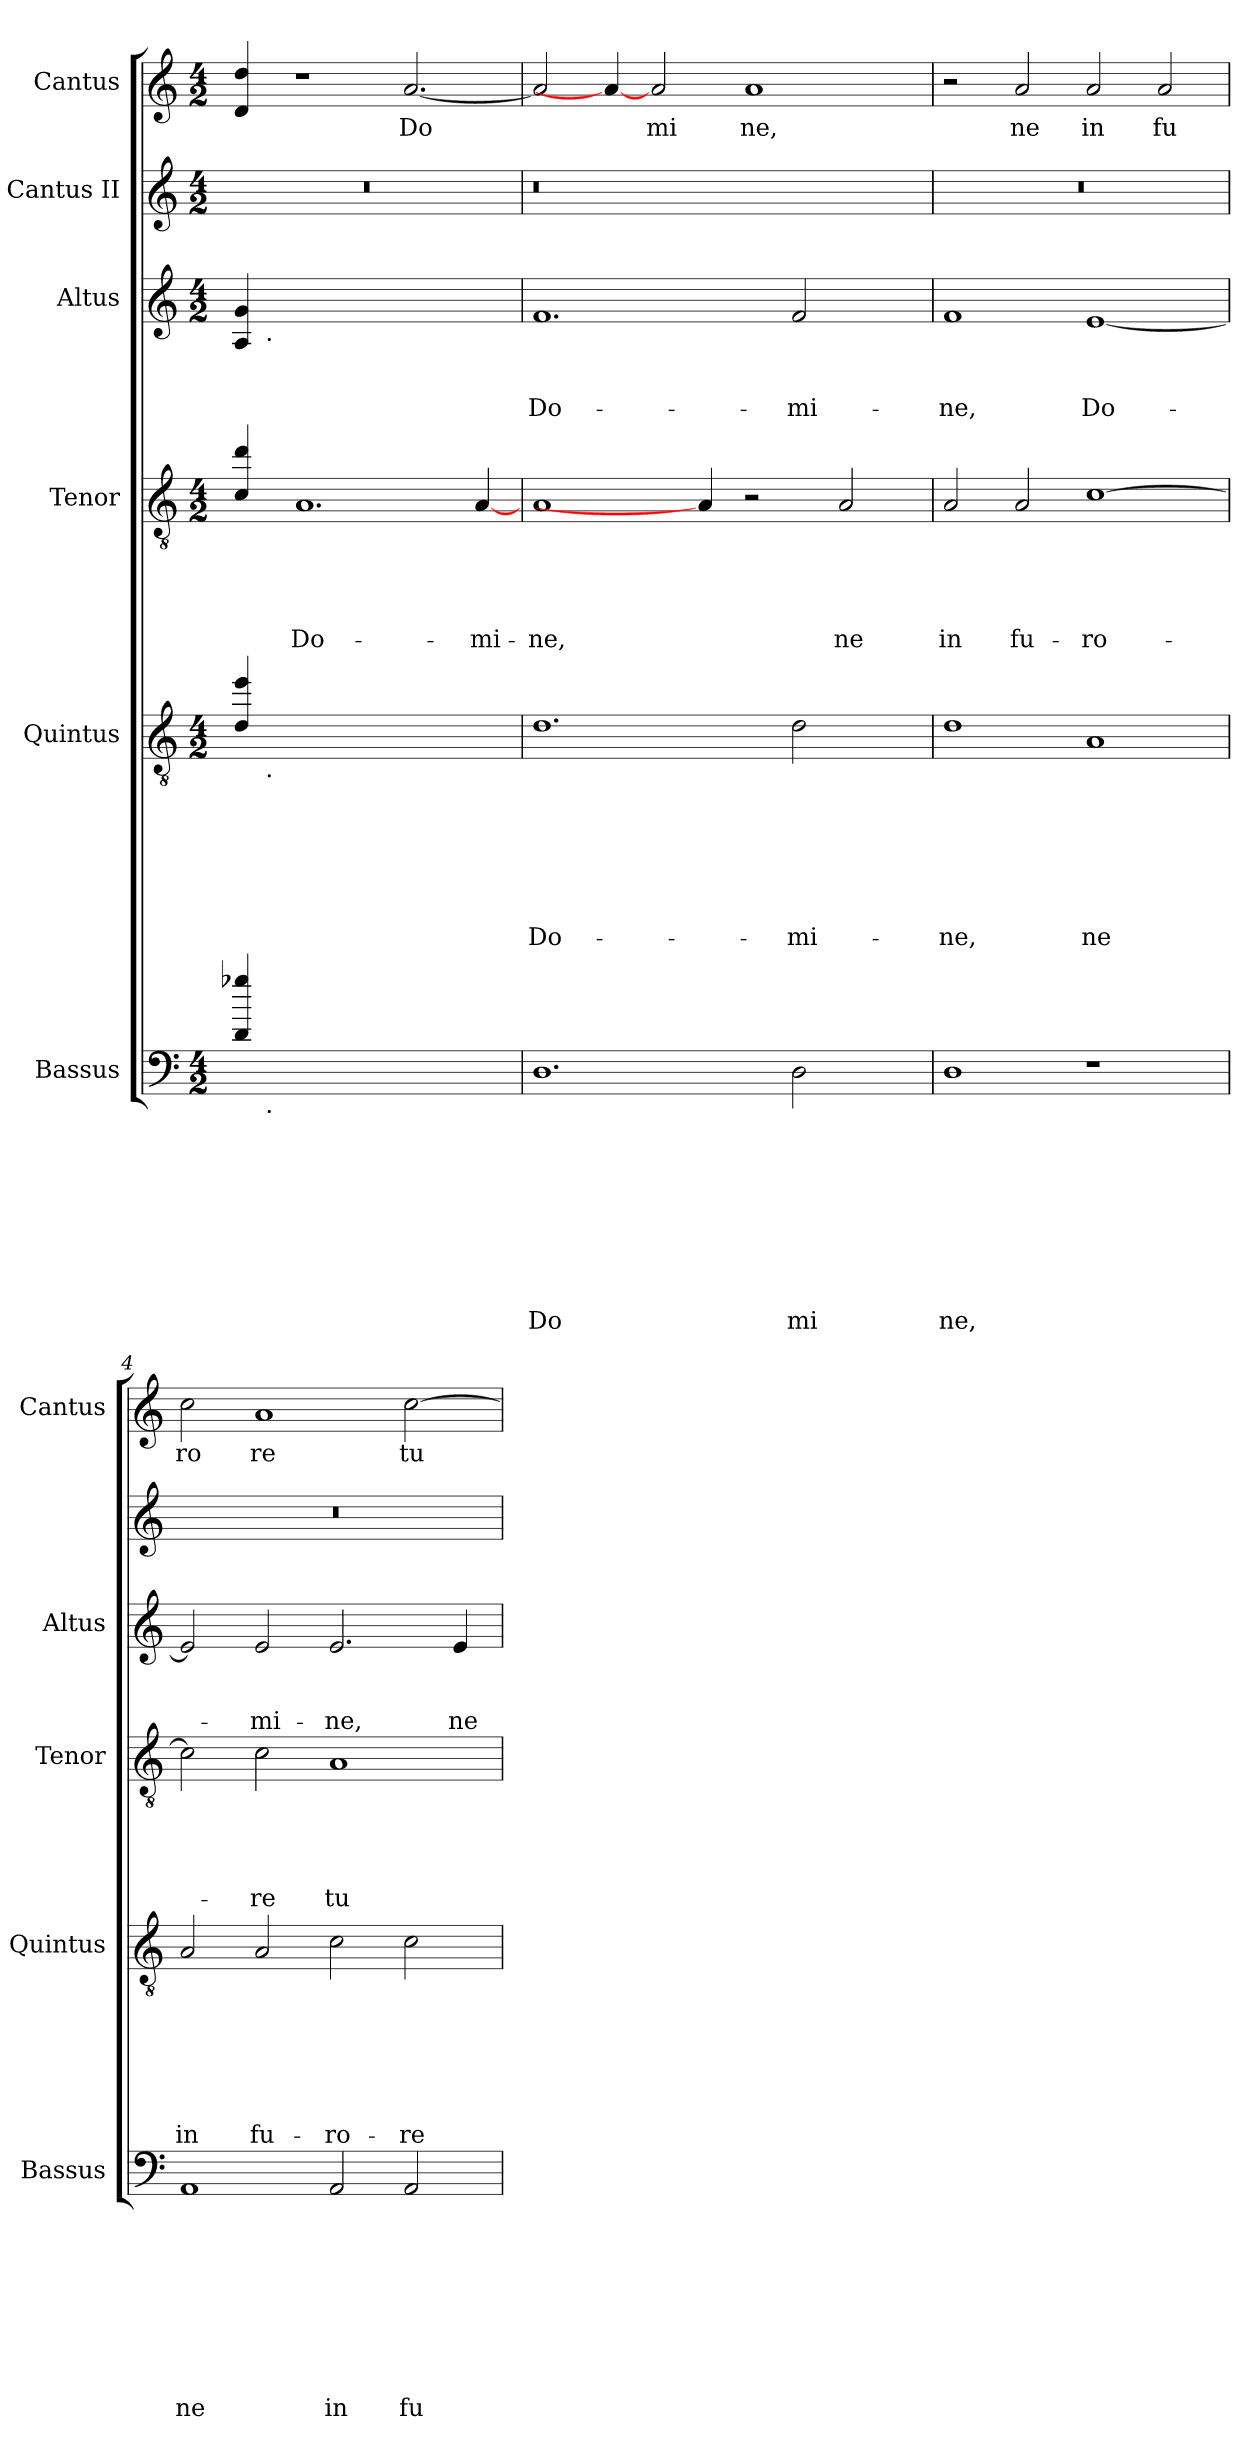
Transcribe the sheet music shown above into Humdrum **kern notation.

**kern	**text	**text	**text	**text	**text	**text	**text	**text	**text	**kern	**text	**text	**text	**text	**text	**text	**text	**kern	**text	**text	**text	**text	**text	**kern	**text	**text	**text	**kern	**kern	**text
*part6	*part6	*part6	*part6	*part6	*part6	*part6	*part6	*part6	*part6	*part5	*part5	*part5	*part5	*part5	*part5	*part5	*part5	*part4	*part4	*part4	*part4	*part4	*part4	*part3	*part3	*part3	*part3	*part2	*part1	*part1
*staff6	*staff6	*staff6	*staff6	*staff6	*staff6	*staff6	*staff6	*staff6	*staff6	*staff5	*staff5	*staff5	*staff5	*staff5	*staff5	*staff5	*staff5	*staff4	*staff4	*staff4	*staff4	*staff4	*staff4	*staff3	*staff3	*staff3	*staff3	*staff2	*staff1	*staff1
*I"Bassus	*	*	*	*	*	*	*	*	*	*I"Quintus	*	*	*	*	*	*	*	*I"Tenor	*	*	*	*	*	*I"Altus	*	*	*	*I"Cantus II	*I"Cantus	*
*I'Bassus	*	*	*	*	*	*	*	*	*	*I'Quintus	*	*	*	*	*	*	*	*I'Tenor	*	*	*	*	*	*I'Altus	*	*	*	*	*I'Cantus	*
*clefF4	*	*	*	*	*	*	*	*	*	*clefGv2	*	*	*	*	*	*	*	*clefGv2	*	*	*	*	*	*clefG2	*	*	*	*clefG2	*clefG2	*
*k[]	*	*	*	*	*	*	*	*	*	*k[]	*	*	*	*	*	*	*	*k[]	*	*	*	*	*	*k[]	*	*	*	*k[]	*k[]	*
*C:	*	*	*	*	*	*	*	*	*	*C:	*	*	*	*	*	*	*	*C:	*	*	*	*	*	*C:	*	*	*	*C:	*C:	*
*M4/2	*	*	*	*	*	*	*	*	*	*M4/2	*	*	*	*	*	*	*	*M4/2	*	*	*	*	*	*M4/2	*	*	*	*M4/2	*M4/2	*
=1	=1	=1	=1	=1	=1	=1	=1	=1	=1	=1	=1	=1	=1	=1	=1	=1	=1	=1	=1	=1	=1	=1	=1	=1	=1	=1	=1	=1	=1	=1
*^	*	*	*	*	*	*	*	*	*	*^	*	*	*	*	*	*	*	*	*	*	*	*	*	*^	*	*	*	*	*	*
4d/ 4gg-X/	8ryy	.	.	.	.	.	.	.	.	.	4d/ 4ee/	8ryy	.	.	.	.	.	.	.	4c/ 4dd/	.	.	.	.	.	4A/ 4g/	8ryy	.	.	.	0r	4d/ 4dd/	.
!	!	!	!	!	!	!	!	!	!	!	!	!	!	!	!	!	!	!	!	!	!	!	!	!	!	!	!LO:TX:b:t=.	!	!	!	!	!	!
!	!	!	!	!	!	!	!	!	!	!	!	!LO:TX:b:t=.	!	!	!	!	!	!	!	!	!	!	!	!	!	!	!	!	!	!	!	!	!
!	!LO:TX:b:t=.	!	!	!	!	!	!	!	!	!	!	!	!	!	!	!	!	!	!	!	!	!	!	!	!	!	!	!	!	!	!	!	!
.	1...ryy	.	.	.	.	.	.	.	.	.	.	1...ryy	.	.	.	.	.	.	.	.	.	.	.	.	.	.	1...ryy	.	.	.	.	.	.
!	!	!	!	!	!	!	!	!	!	!	!	!	!	!	!	!	!	!	!	!	!	!	!	!	!LO:LY:b	!	!	!	!	!	!	!	!
1..ryy	.	.	.	.	.	.	.	.	.	.	1..ryy	.	.	.	.	.	.	.	.	1.A	.	.	.	.	Do-	1..ryy	.	.	.	.	.	1r	.
!	!	!	!	!	!	!	!	!	!	!	!	!	!	!	!	!	!	!	!	!	!	!	!	!	!	!	!	!	!	!	!	!	!LO:LY:b
.	.	.	.	.	.	.	.	.	.	.	.	.	.	.	.	.	.	.	.	.	.	.	.	.	.	.	.	.	.	.	.	[<2.a	Do
!	!	!	!	!	!	!	!	!	!	!	!	!	!	!	!	!	!	!	!	!	!	!	!	!	!LO:LY:b	!	!	!	!	!	!	!	!
.	.	.	.	.	.	.	.	.	.	.	.	.	.	.	.	.	.	.	.	[4A/	.	.	.	.	-mi-	.	.	.	.	.	.	.	.
=2	=2	=2	=2	=2	=2	=2	=2	=2	=2	=2	=2	=2	=2	=2	=2	=2	=2	=2	=2	=2	=2	=2	=2	=2	=2	=2	=2	=2	=2	=2	=2	=2	=2
!	!	!	!	!	!	!	!	!	!	!LO:LY:b	!	!	!	!	!	!	!	!	!LO:LY:b	!	!	!	!	!	!LO:LY:b	!	!	!	!	!LO:LY:b	!	!	!
*v	*v	*	*	*	*	*	*	*	*	*	*	*	*	*	*	*	*	*	*	*	*	*	*	*	*	*v	*v	*	*	*	*	*	*
*	*	*	*	*	*	*	*	*	*	*v	*v	*	*	*	*	*	*	*	*	*	*	*	*	*	*	*	*	*	*	*	*
1.D	.	.	.	.	.	.	.	.	Do	1.d	.	.	.	.	.	.	Do-	1A	.	.	.	.	-ne,	1.f	.	.	Do-	0r	2a/]	.
.	.	.	.	.	.	.	.	.	.	.	.	.	.	.	.	.	.	.	.	.	.	.	.	.	.	.	.	.	4a_	.
!	!	!	!	!	!	!	!	!	!	!	!	!	!	!	!	!	!	!	!	!	!	!	!	!	!	!	!	!	!	!LO:LY:b
.	.	.	.	.	.	.	.	.	.	.	.	.	.	.	.	.	.	.	.	.	.	.	.	.	.	.	.	.	2a/	mi
.	.	.	.	.	.	.	.	.	.	.	.	.	.	.	.	.	.	4A/]	.	.	.	.	.	.	.	.	.	.	.	.
!	!	!	!	!	!	!	!	!	!	!	!	!	!	!	!	!	!	!	!	!	!	!	!	!	!	!	!	!	!	!LO:LY:b
.	.	.	.	.	.	.	.	.	.	.	.	.	.	.	.	.	.	2r	.	.	.	.	.	.	.	.	.	.	1a	ne,
!	!	!	!	!	!	!	!	!	!LO:LY:b	!	!	!	!	!	!	!	!LO:LY:b	!	!	!	!	!	!	!	!	!	!LO:LY:b	!	!	!
2D\	.	.	.	.	.	.	.	.	mi	2d\	.	.	.	.	.	.	-mi-	.	.	.	.	.	.	2f/	.	.	-mi-	.	.	.
!	!	!	!	!	!	!	!	!	!	!	!	!	!	!	!	!	!	!	!	!	!	!	!LO:LY:b	!	!	!	!	!	!	!
.	.	.	.	.	.	.	.	.	.	.	.	.	.	.	.	.	.	2A/	.	.	.	.	ne	.	.	.	.	.	.	.
4ryy	.	.	.	.	.	.	.	.	.	4ryy	.	.	.	.	.	.	.	.	.	.	.	.	.	4ryy	.	.	.	4ryy	.	.
=3	=3	=3	=3	=3	=3	=3	=3	=3	=3	=3	=3	=3	=3	=3	=3	=3	=3	=3	=3	=3	=3	=3	=3	=3	=3	=3	=3	=3	=3	=3
!	!	!	!	!	!	!	!	!	!LO:LY:b	!	!	!	!	!	!	!	!LO:LY:b	!	!	!	!	!	!LO:LY:b	!	!	!	!LO:LY:b	!	!	!
1D	.	.	.	.	.	.	.	.	ne,	1d	.	.	.	.	.	.	-ne,	2A/	.	.	.	.	in	1f	.	.	-ne,	0r	2r	.
!	!	!	!	!	!	!	!	!	!	!	!	!	!	!	!	!	!	!	!	!	!	!	!LO:LY:b	!	!	!	!	!	!	!LO:LY:b
.	.	.	.	.	.	.	.	.	.	.	.	.	.	.	.	.	.	2A/	.	.	.	.	fu-	.	.	.	.	.	2a/	ne
!	!	!	!	!	!	!	!	!	!	!	!	!	!	!	!	!	!LO:LY:b	!	!	!	!	!	!LO:LY:b	!	!	!	!LO:LY:b	!	!	!LO:LY:b
1r	.	.	.	.	.	.	.	.	.	1A	.	.	.	.	.	.	ne	[>1c	.	.	.	.	-ro-	[<1e	.	.	Do-	.	2a/	in
!	!	!	!	!	!	!	!	!	!	!	!	!	!	!	!	!	!	!	!	!	!	!	!	!	!	!	!	!	!	!LO:LY:b
.	.	.	.	.	.	.	.	.	.	.	.	.	.	.	.	.	.	.	.	.	.	.	.	.	.	.	.	.	2a/	fu
=4	=4	=4	=4	=4	=4	=4	=4	=4	=4	=4	=4	=4	=4	=4	=4	=4	=4	=4	=4	=4	=4	=4	=4	=4	=4	=4	=4	=4	=4	=4
!	!	!	!	!	!	!	!	!	!LO:LY:b	!	!	!	!	!	!	!	!LO:LY:b	!	!	!	!	!	!	!	!	!	!	!	!	!LO:LY:b
1AA	.	.	.	.	.	.	.	.	ne	2A/	.	.	.	.	.	.	in	2c\]	.	.	.	.	.	2e/]	.	.	.	0r	2cc\	ro
!	!	!	!	!	!	!	!	!	!	!	!	!	!	!	!	!	!LO:LY:b	!	!	!	!	!	!LO:LY:b	!	!	!	!LO:LY:b	!	!	!LO:LY:b
.	.	.	.	.	.	.	.	.	.	2A/	.	.	.	.	.	.	fu-	2c\	.	.	.	.	-re	2e/	.	.	-mi-	.	1a	re
!	!	!	!	!	!	!	!	!	!LO:LY:b	!	!	!	!	!	!	!	!LO:LY:b	!	!	!	!	!	!LO:LY:b	!	!	!	!LO:LY:b	!	!	!
2AA/	.	.	.	.	.	.	.	.	in	2c\	.	.	.	.	.	.	-ro-	1A	.	.	.	.	tu-	2.e/	.	.	-ne,	.	.	.
!	!	!	!	!	!	!	!	!	!LO:LY:b	!	!	!	!	!	!	!	!LO:LY:b	!	!	!	!	!	!	!	!	!	!	!	!	!LO:LY:b
2AA/	.	.	.	.	.	.	.	.	fu	2c\	.	.	.	.	.	.	-re	.	.	.	.	.	.	.	.	.	.	.	[>2cc\	tu
!	!	!	!	!	!	!	!	!	!	!	!	!	!	!	!	!	!	!	!	!	!	!	!	!	!	!	!LO:LY:b	!	!	!
.	.	.	.	.	.	.	.	.	.	.	.	.	.	.	.	.	.	.	.	.	.	.	.	4e/	.	.	ne	.	.	.
=	=	=	=	=	=	=	=	=	=	=	=	=	=	=	=	=	=	=	=	=	=	=	=	=	=	=	=	=	=	=
*-	*-	*-	*-	*-	*-	*-	*-	*-	*-	*-	*-	*-	*-	*-	*-	*-	*-	*-	*-	*-	*-	*-	*-	*-	*-	*-	*-	*-	*-	*-
